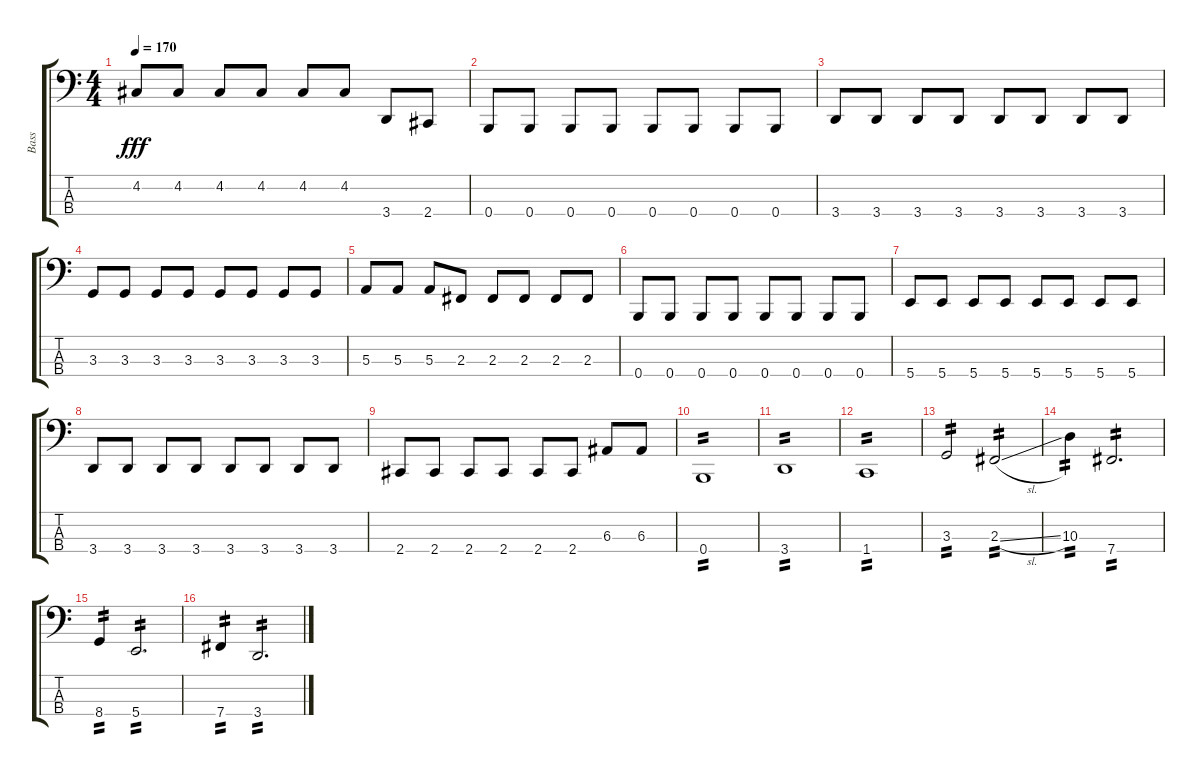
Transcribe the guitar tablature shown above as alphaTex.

\track ("Bass" "Bass") {instrument electricbassfinger}
\staff {score tabs}
\tuning (D2 A1 E1 B0) {hide}
\ts (4 4)
\tempo 170
\clef f4
\ks c
4.2.8{dy fff} 4.2.8 4.2.8 4.2.8 4.2.8 4.2.8 3.4.8 2.4.8 |
0.4.8 0.4.8 0.4.8 0.4.8 0.4.8 0.4.8 0.4.8 0.4.8 |
3.4.8 3.4.8 3.4.8 3.4.8 3.4.8 3.4.8 3.4.8 3.4.8 |
3.3.8 3.3.8 3.3.8 3.3.8 3.3.8 3.3.8 3.3.8 3.3.8 |
5.3.8 5.3.8 5.3.8 2.3.8 2.3.8 2.3.8 2.3.8 2.3.8 |
0.4.8 0.4.8 0.4.8 0.4.8 0.4.8 0.4.8 0.4.8 0.4.8 |
5.4.8 5.4.8 5.4.8 5.4.8 5.4.8 5.4.8 5.4.8 5.4.8 |
3.4.8 3.4.8 3.4.8 3.4.8 3.4.8 3.4.8 3.4.8 3.4.8 |
2.4.8 2.4.8 2.4.8 2.4.8 2.4.8 2.4.8 6.3.8 6.3.8 |
0.4.1{tp 2} |
3.4.1{tp 2} |
1.4.1{tp 2} |
3.3.2{tp 2} 2.3{sl}.2{tp 2} |
10.3.4{tp 2} 7.4.2{d tp 2} |
8.4.4{tp 2} 5.4.2{d tp 2} |
7.4.4{tp 2} 3.4.2{d tp 2}
